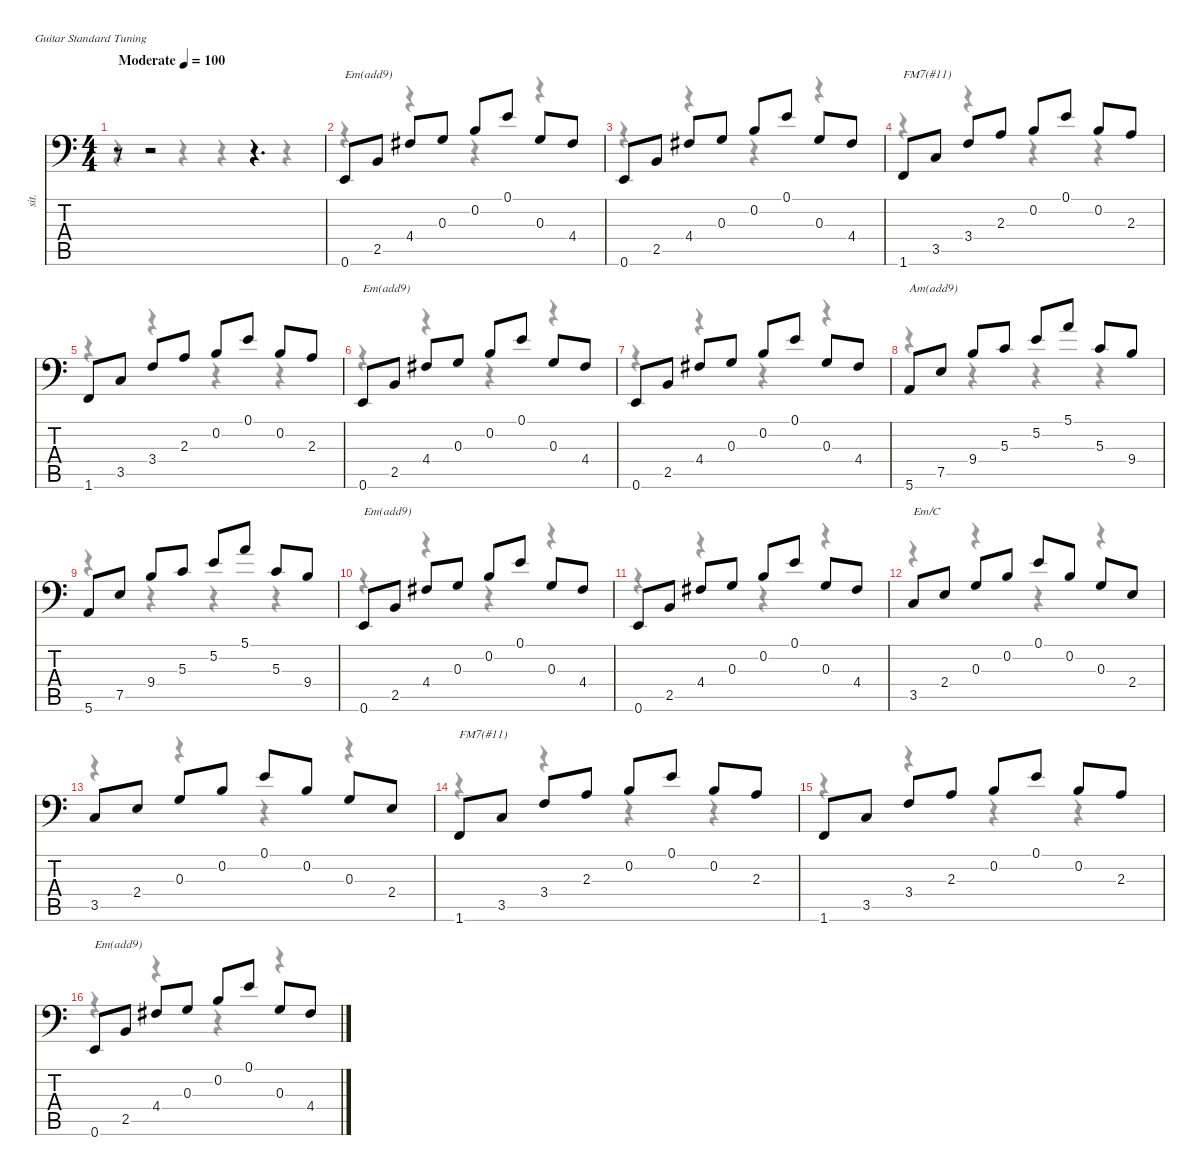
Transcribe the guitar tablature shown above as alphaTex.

\defaultSystemsLayout 4
\hideDynamics
\bracketExtendMode nobrackets
\otherSystemsTrackNameOrientation horizontal
\track ("Sitar" "sit.") {instrument sitar}
\staff {score tabs}
\tuning (E4 B3 G3 D3 A2 E2)
\voice
\ts (4 4)
\beaming (8 2 2 2 2)
\tempo (100 "Moderate")
\clef f4
\ks c
r.8{dy f instrument sitar beam Up} r.2{beam Up} r.4{d beam Up} |
0.6.8{txt "Em(add9)" beam Up} 2.5.8{beam Up} 4.4{acc #}.8{beam Up} 0.3.8{beam Up} 0.2.8{beam Up} 0.1.8{beam Up} 0.3.8{beam Up} 4.4{acc #}.8{beam Up} |
0.6.8{beam Up} 2.5.8{beam Up} 4.4{acc #}.8{beam Up} 0.3.8{beam Up} 0.2.8{beam Up} 0.1.8{beam Up} 0.3.8{beam Up} 4.4{acc #}.8{beam Up} |
1.6.8{txt "FM7(#11)" beam Up} 3.5.8{beam Up} 3.4.8{beam Up} 2.3.8{beam Up} 0.2.8{beam Up} 0.1.8{beam Up} 0.2.8{beam Up} 2.3.8{beam Up} |
1.6.8{beam Up} 3.5.8{beam Up} 3.4.8{beam Up} 2.3.8{beam Up} 0.2.8{beam Up} 0.1.8{beam Up} 0.2.8{beam Up} 2.3.8{beam Up} |
0.6.8{txt "Em(add9)" beam Up} 2.5.8{beam Up} 4.4{acc #}.8{beam Up} 0.3.8{beam Up} 0.2.8{beam Up} 0.1.8{beam Up} 0.3.8{beam Up} 4.4{acc #}.8{beam Up} |
0.6.8{beam Up} 2.5.8{beam Up} 4.4{acc #}.8{beam Up} 0.3.8{beam Up} 0.2.8{beam Up} 0.1.8{beam Up} 0.3.8{beam Up} 4.4{acc #}.8{beam Up} |
5.6.8{txt "Am(add9)" beam Up} 7.5.8{beam Up} 9.4.8{beam Up} 5.3.8{beam Up} 5.2.8{beam Up} 5.1.8{beam Up} 5.3.8{beam Up} 9.4.8{beam Up} |
5.6.8{beam Up} 7.5.8{beam Up} 9.4.8{beam Up} 5.3.8{beam Up} 5.2.8{beam Up} 5.1.8{beam Up} 5.3.8{beam Up} 9.4.8{beam Up} |
0.6.8{txt "Em(add9)" beam Up} 2.5.8{beam Up} 4.4{acc #}.8{beam Up} 0.3.8{beam Up} 0.2.8{beam Up} 0.1.8{beam Up} 0.3.8{beam Up} 4.4{acc #}.8{beam Up} |
0.6.8{beam Up} 2.5.8{beam Up} 4.4{acc #}.8{beam Up} 0.3.8{beam Up} 0.2.8{beam Up} 0.1.8{beam Up} 0.3.8{beam Up} 4.4{acc #}.8{beam Up} |
3.5.8{txt "Em/C" beam Up} 2.4.8{beam Up} 0.3.8{beam Up} 0.2.8{beam Up} 0.1.8{beam Up} 0.2.8{beam Up} 0.3.8{beam Up} 2.4.8{beam Up} |
3.5.8{beam Up} 2.4.8{beam Up} 0.3.8{beam Up} 0.2.8{beam Up} 0.1.8{beam Up} 0.2.8{beam Up} 0.3.8{beam Up} 2.4.8{beam Up} |
1.6.8{txt "FM7(#11)" beam Up} 3.5.8{beam Up} 3.4.8{beam Up} 2.3.8{beam Up} 0.2.8{beam Up} 0.1.8{beam Up} 0.2.8{beam Up} 2.3.8{beam Up} |
1.6.8{beam Up} 3.5.8{beam Up} 3.4.8{beam Up} 2.3.8{beam Up} 0.2.8{beam Up} 0.1.8{beam Up} 0.2.8{beam Up} 2.3.8{beam Up} |
0.6.8{txt "Em(add9)" beam Up} 2.5.8{beam Up} 4.4{acc #}.8{beam Up} 0.3.8{beam Up} 0.2.8{beam Up} 0.1.8{beam Up} 0.3.8{beam Up} 4.4{acc #}.8{beam Up}
\voice
\clef f4
\ottava regular
\simile none
\ks c
r.4{dy mf beam Down} r.4{beam Down} r.4{beam Down} r.4{beam Down} |
r.4{beam Down} r.4{beam Down} r.4{beam Down} r.4{beam Down} |
r.4{beam Down} r.4{beam Down} r.4{beam Down} r.4{beam Down} |
r.4{beam Down} r.4{beam Down} r.4{beam Down} r.4{beam Down} |
r.4{beam Down} r.4{beam Down} r.4{beam Down} r.4{beam Down} |
r.4{beam Down} r.4{beam Down} r.4{beam Down} r.4{beam Down} |
r.4{beam Down} r.4{beam Down} r.4{beam Down} r.4{beam Down} |
r.4{beam Down} r.4{beam Down} r.4{beam Down} r.4{beam Down} |
r.4{beam Down} r.4{beam Down} r.4{beam Down} r.4{beam Down} |
r.4{beam Down} r.4{beam Down} r.4{beam Down} r.4{beam Down} |
r.4{beam Down} r.4{beam Down} r.4{beam Down} r.4{beam Down} |
r.4{beam Down} r.4{beam Down} r.4{beam Down} r.4{beam Down} |
r.4{beam Down} r.4{beam Down} r.4{beam Down} r.4{beam Down} |
r.4{beam Down} r.4{beam Down} r.4{beam Down} r.4{beam Down} |
r.4{beam Down} r.4{beam Down} r.4{beam Down} r.4{beam Down} |
r.4{beam Down} r.4{beam Down} r.4{beam Down} r.4{beam Down}
